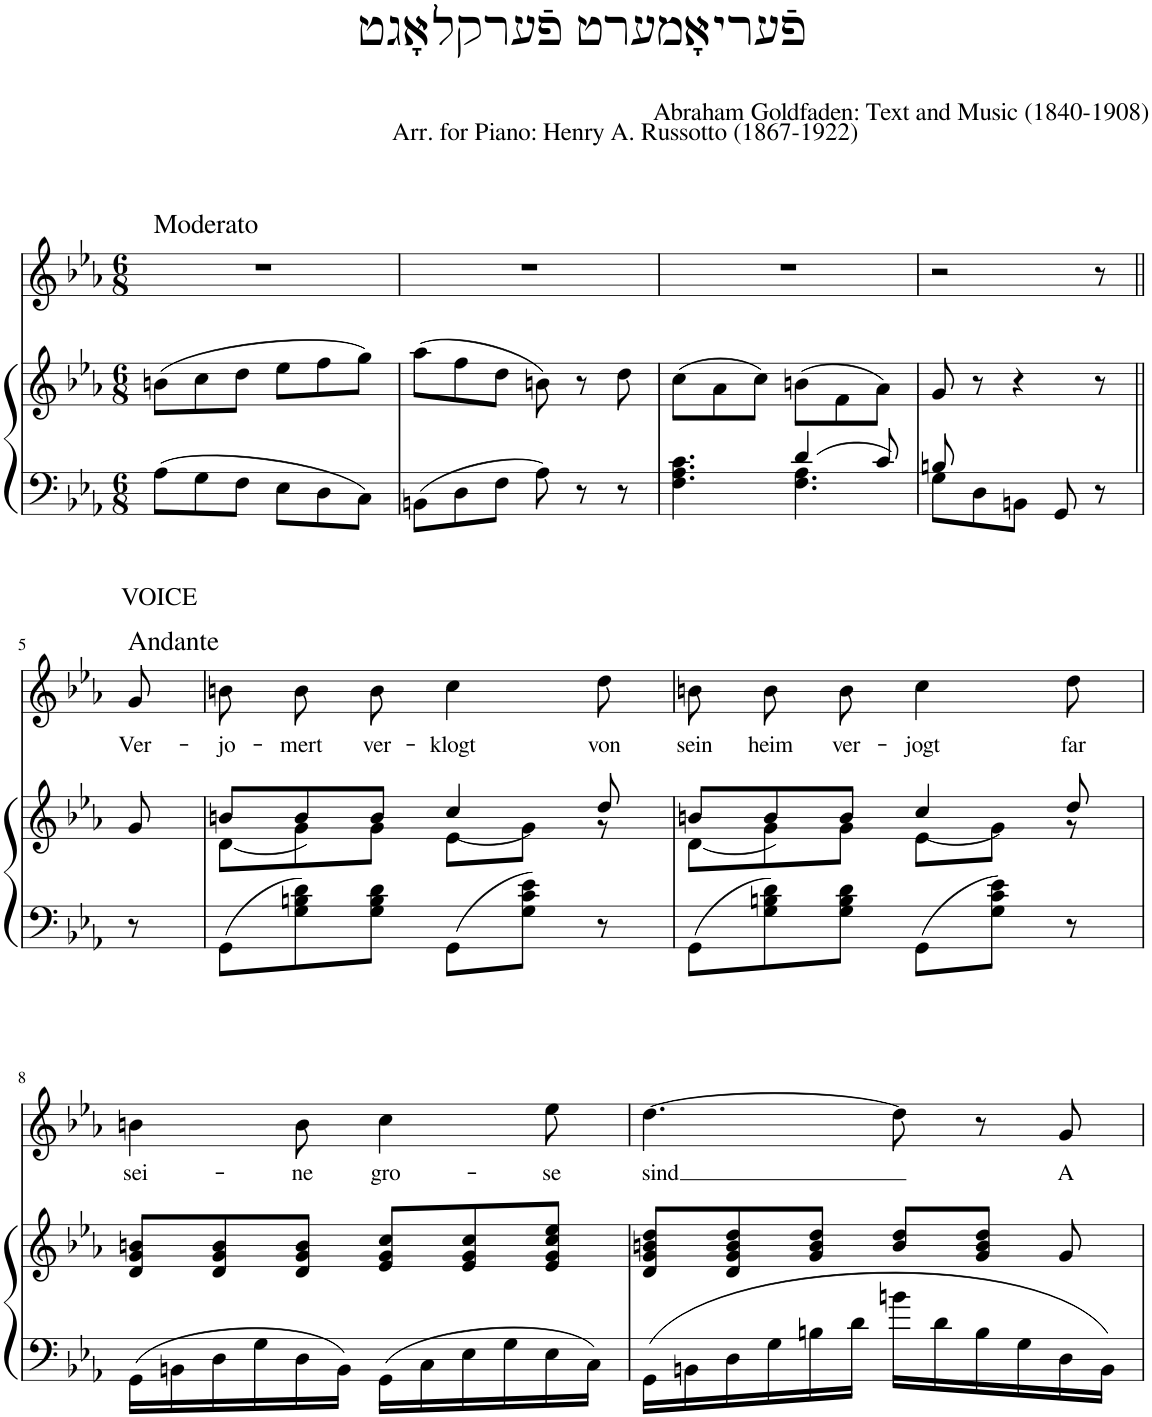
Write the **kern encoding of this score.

**kern	**kern	**kern	**text
*part2	*part2	*part1	*part1
*staff3	*staff2	*staff1	*staff1
*I"Klavier	*	*I"Klavier	*
*clefF4	*clefG2	*clefG2	*
*k[b-e-a-]	*k[b-e-a-]	*k[b-e-a-]	*
*M6/8	*M6/8	*M6/8	*
=1	=1	=1	=1
!	!	!LO:TX:a:t=Moderato	!
8A-\L	(8bn\L	2.r	.
8G\	8cc\	.	.
8F\J	8dd\J	.	.
8E-\L	8ee-\L	.	.
8D\	8ff\	.	.
8C\J	8gg\J)	.	.
=2	=2	=2	=2
8BBn\L	(8aa-\L	2.r	.
8D\	8ff\	.	.
8F\J	8dd\J	.	.
8A-\	8bn\)	.	.
8r	8r	.	.
8r	8dd\	.	.
=3	=3	=3	=3
*^	*	*	*
4.F\ 4.A-\ 4.c\	4.ryy	(8cc\L	2.r	.
.	.	8a-\	.	.
.	.	8cc\J)	.	.
4d/	4.F\ 4.A-\	(8bn\L	.	.
.	.	8f\	.	.
8c/	.	8a-\J)	.	.
=4	=4	=4	=4	=4
8G\L	8Bn/	8g/	2r	.
8D\	2ryy	8r	.	.
8BBn\J	.	4r	.	.
8GG/	.	.	.	.
8r	.	8r	8r	.
*v	*v	*	*	*
!!LO:LB:g=z
=5||	=5||	=5||	=5||
!	!	!LO:TX:a:t=Andante	!
!	!	!	!LO:LY:b
8r	8g/	8g/	Ver-
=6	=6	=6	=6
*	*^	*	*
!	!	!	!LO:TX:a:t=VOICE	!
!	!	!	!	!LO:LY:b
8GG\L	8bn/L	(8d\L	8bn\L	-jo-
!	!	!	!	!LO:LY:b
8G\ 8Bn\ 8d\	8b/	8g\)	8b\	-mert
!	!	!	!	!LO:LY:b
8G\ 8B\ 8d\J	8b/J	8g\J	8b\J	ver-
!	!	!	!	!LO:LY:b
8GG\L	4cc/	(8e-\L	4cc\	-klogt
8G\ 8c\ 8e-\J	.	8g\J)	.	.
!	!	!	!	!LO:LY:b
8r	8dd/	8r	8dd\	von
=7	=7	=7	=7	=7
!	!	!	!	!LO:LY:b
8GG\L	8bn/L	(8d\L	8bn\L	sein
!	!	!	!	!LO:LY:b
8G\ 8Bn\ 8d\	8b/	8g\)	8b\	heim
!	!	!	!	!LO:LY:b
8G\ 8B\ 8d\J	8b/J	8g\J	8b\J	ver-
!	!	!	!	!LO:LY:b
8GG\L	4cc/	(8e-\L	4cc\	-jogt
8G\ 8c\ 8e-\J	.	8g\J)	.	.
!	!	!	!	!LO:LY:b
8r	8dd/	8r	8dd\	far
!!LO:LB:g=z
=8	=8	=8	=8	=8
!	!	!	!	!LO:LY:b
*	*v	*v	*	*
16GG\LL	8d/ 8g/ 8bn/L	4bn\	sei-
16BBn\	.	.	.
16D\	8d/ 8g/ 8b/	.	.
16G\	.	.	.
!	!	!	!LO:LY:b
16D\	8d/ 8g/ 8b/J	8b\	-ne
16BB\JJ	.	.	.
!	!	!	!LO:LY:b
16GG\LL	8e-/ 8g/ 8cc/L	4cc\	gro-
16C\	.	.	.
16E-\	8e-/ 8g/ 8cc/	.	.
16G\	.	.	.
!	!	!	!LO:LY:b
16E-\	8e-/ 8g/ 8cc/ 8ee-/J	8ee-\	-se
16C\JJ	.	.	.
=9	=9	=9	=9
!	!	!	!LO:LY:b
16GG\LL	8d/ 8g/ 8bn/ 8dd/L	[4.dd\	sind
16BBn\	.	.	.
16D\	8d/ 8g/ 8b/ 8dd/	.	.
16G\	.	.	.
16Bn\	8g/ 8b/ 8dd/J	.	.
16d\JJ	.	.	.
16bn\LL	8b/ 8dd/L	8dd\]	.
16d\	.	.	.
16B\	8g/ 8b/ 8dd/J	8r	.
16G\	.	.	.
!	!	!	!LO:LY:b
16D\	8g/	8g/	A
16BB\JJ	.	.	.
=	=	=	=
*-	*-	*-	*-
